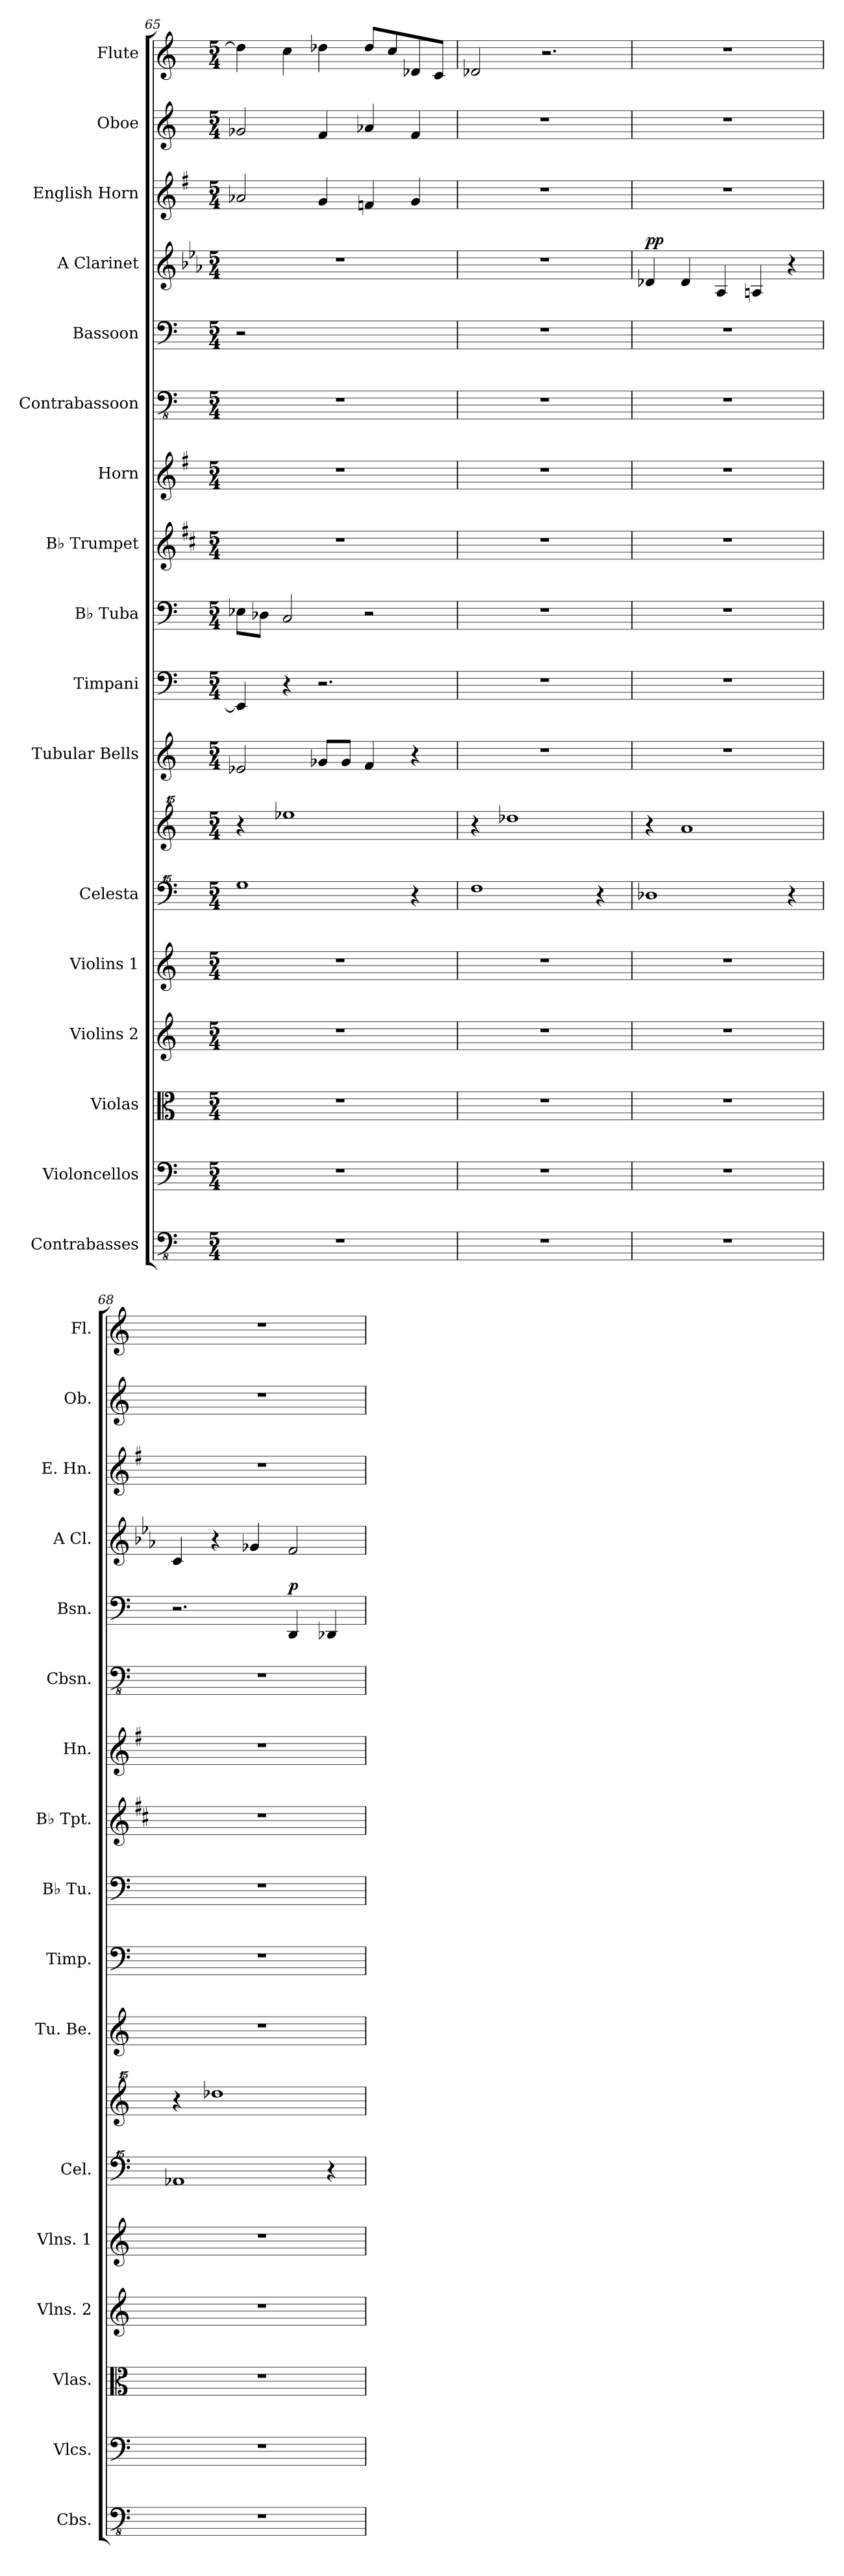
**kern	**kern	**kern	**kern	**kern	**kern	**kern	**kern	**kern	**kern	**kern	**kern	**kern	**kern	**dynam	**kern	**dynam	**kern	**kern	**kern
*part17	*part16	*part15	*part14	*part13	*part12	*part12	*part11	*part10	*part9	*part8	*part7	*part6	*part5	*part5	*part4	*part4	*part3	*part2	*part1
*staff18	*staff17	*staff16	*staff15	*staff14	*staff13	*staff12	*staff11	*staff10	*staff9	*staff8	*staff7	*staff6	*staff5	*staff5	*staff4	*staff4	*staff3	*staff2	*staff1
*I"Contrabasses	*I"Violoncellos	*I"Violas	*I"Violins 2	*I"Violins 1	*I"Celesta	*	*I"Tubular Bells	*I"Timpani	*I"B♭ Tuba	*I"B♭ Trumpet	*I"Horn	*I"Contrabassoon	*I"Bassoon	*	*I"A Clarinet	*	*I"English Horn	*I"Oboe	*I"Flute
*I'Cbs.	*I'Vlcs.	*I'Vlas.	*I'Vlns. 2	*I'Vlns. 1	*I'Cel.	*	*I'Tu. Be.	*I'Timp.	*I'B♭ Tu.	*I'B♭ Tpt.	*I'Hn.	*I'Cbsn.	*I'Bsn.	*	*I'A Cl.	*	*I'E. Hn.	*I'Ob.	*I'Fl.
*clefFv4	*clefF4	*clefC3	*clefG2	*clefG2	*clefF^^4	*clefG^^2	*clefG2	*clefF4	*clefF4	*clefG2	*clefG2	*clefFv4	*clefF4	*	*clefG2	*	*clefG2	*clefG2	*clefG2
*	*	*	*	*	*	*	*	*	*	*ITrd1c2	*ITrd4c7	*ITrd7c12	*	*	*ITrd2c3	*	*ITrd4c7	*	*
*k[]	*k[]	*k[]	*k[]	*k[]	*k[]	*k[]	*k[]	*k[]	*k[]	*k[]	*k[]	*k[]	*k[]	*	*k[]	*	*k[]	*k[]	*k[]
*C:	*C:	*C:	*C:	*C:	*C:	*C:	*C:	*C:	*C:	*C:	*C:	*C:	*C:	*	*C:	*	*C:	*C:	*C:
*M5/4	*M5/4	*M5/4	*M5/4	*M5/4	*M5/4	*M5/4	*M5/4	*M5/4	*M5/4	*M5/4	*M5/4	*M5/4	*M5/4	*	*M5/4	*	*M5/4	*M5/4	*M5/4
=65	=65	=65	=65	=65	=65	=65	=65	=65	=65	=65	=65	=65	=65	=65	=65	=65	=65	=65	=65
4%5r	4%5r	4%5r	4%5r	4%5r	1gg	4r	2e-X/	4EE/]	8E-X\L	4%5r	4%5r	4%5r	2r	.	4%5r	.	2d-X/	2g-X/	4dd-\]
.	.	.	.	.	.	.	.	.	8D-X\J	.	.	.	.	.	.	.	.	.	.
.	.	.	.	.	.	1eeee-X	.	4r	2C/	.	.	.	.	.	.	.	.	.	4cc\
.	.	.	.	.	.	.	8g-X/L	2.r	.	.	.	.	2.ryy	.	.	.	4c/	4f/	4dd-X\
.	.	.	.	.	.	.	8g-/J	.	.	.	.	.	.	.	.	.	.	.	.
.	.	.	.	.	.	.	4f/	.	2r	.	.	.	.	.	.	.	4B-X/	4a-X/	8dd-/L
.	.	.	.	.	.	.	.	.	.	.	.	.	.	.	.	.	.	.	8cc/
.	.	.	.	.	4r	.	4r	.	.	.	.	.	.	.	.	.	4c/	4f/	8d-X/
.	.	.	.	.	.	.	.	.	.	.	.	.	.	.	.	.	.	.	8c/J
=66	=66	=66	=66	=66	=66	=66	=66	=66	=66	=66	=66	=66	=66	=66	=66	=66	=66	=66	=66
4%5r	4%5r	4%5r	4%5r	4%5r	1ff	4r	4%5r	4%5r	4%5r	4%5r	4%5r	4%5r	4%5r	.	4%5r	.	4%5r	4%5r	2d-X/
.	.	.	.	.	.	1dddd-X	.	.	.	.	.	.	.	.	.	.	.	.	.
.	.	.	.	.	.	.	.	.	.	.	.	.	.	.	.	.	.	.	2.r
.	.	.	.	.	4r	.	.	.	.	.	.	.	.	.	.	.	.	.	.
=67	=67	=67	=67	=67	=67	=67	=67	=67	=67	=67	=67	=67	=67	=67	=67	=67	=67	=67	=67
!	!	!	!	!	!	!	!	!	!	!	!	!	!	!	!	!LO:DY:a	!	!	!
4%5r	4%5r	4%5r	4%5r	4%5r	1dd-X	4r	4%5r	4%5r	4%5r	4%5r	4%5r	4%5r	4%5r	.	4B-X/	pp	4%5r	4%5r	4%5r
.	.	.	.	.	.	1aaa	.	.	.	.	.	.	.	.	4B-/	.	.	.	.
.	.	.	.	.	.	.	.	.	.	.	.	.	.	.	4F/	.	.	.	.
.	.	.	.	.	.	.	.	.	.	.	.	.	.	.	4F#X/	.	.	.	.
.	.	.	.	.	4r	.	.	.	.	.	.	.	.	.	4r	.	.	.	.
!!LO:PB:g=z
=68	=68	=68	=68	=68	=68	=68	=68	=68	=68	=68	=68	=68	=68	=68	=68	=68	=68	=68	=68
4%5r	4%5r	4%5r	4%5r	4%5r	1a-X	4r	4%5r	4%5r	4%5r	4%5r	4%5r	4%5r	2.r	.	4A/	.	4%5r	4%5r	4%5r
.	.	.	.	.	.	1dddd-X	.	.	.	.	.	.	.	.	4r	.	.	.	.
.	.	.	.	.	.	.	.	.	.	.	.	.	.	.	4e-X/	.	.	.	.
!	!	!	!	!	!	!	!	!	!	!	!	!	!	!LO:DY:a	!	!	!	!	!
.	.	.	.	.	.	.	.	.	.	.	.	.	4DD/	p	2d/	.	.	.	.
.	.	.	.	.	4r	.	.	.	.	.	.	.	4DD-X/	.	.	.	.	.	.
=	=	=	=	=	=	=	=	=	=	=	=	=	=	=	=	=	=	=	=
*-	*-	*-	*-	*-	*-	*-	*-	*-	*-	*-	*-	*-	*-	*-	*-	*-	*-	*-	*-
